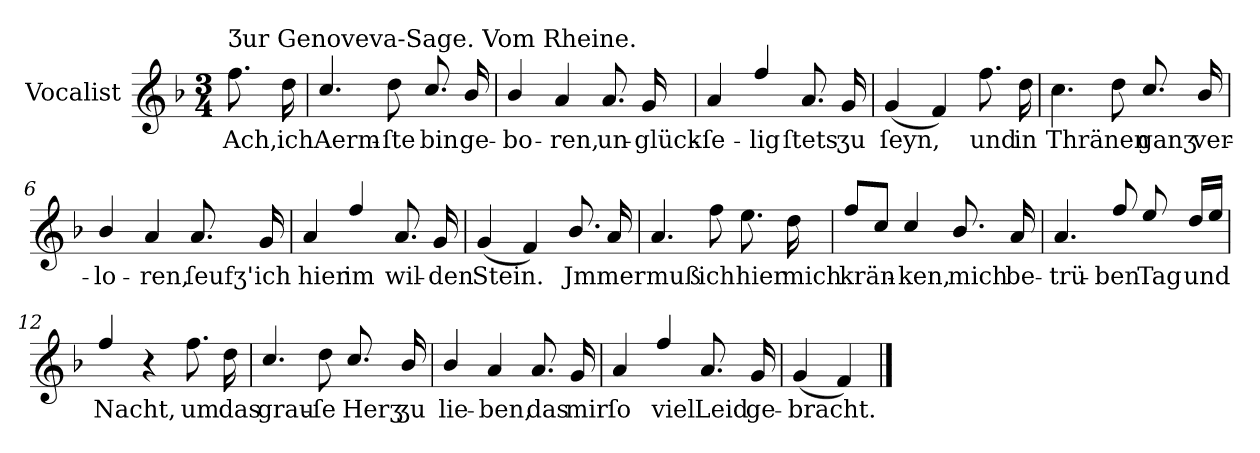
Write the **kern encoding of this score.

**kern	**text
*part1	*part1
*staff1	*staff1
*I"Vocalist	*
*k[b-]	*
*F:	*
*M3/4	*
=	=
!LO:TX:a:t=Ʒur Genoveva-Sage. Vom Rheine.	!
8.ff	Ach,
16dd	ich
=1	=1
4.cc/	Aerm-
8dd	-ſte
8.cc/	bin
16b-/	ge-
=2	=2
4b-/	-bo-
4a	-ren,
8.a	un-
16g	-glück-
=3	=3
4a	-ſe-
4ff/	-lig
8.a	ſtets
16g	ʒu
=4	=4
(4g	ſeyn,
4f)	.
8.ff	und
16dd	in
=5	=5
4.cc	Thränen
8dd	.
8.cc/	ganʒ
16b-/	ver-
=6	=6
4b-/	-lo-
4a	-ren,
8.a	ſeufʒ'
16g	ich
=7	=7
4a	hier
4ff/	im
8.a	wil-
16g	-den
=8	=8
(4g	Stein.
4f)	.
8.b-/	Jmmer
16a	.
=9	=9
4.a	muß
8ff	ich
8.ee	hier
16dd	mich
=10	=10
8ff/L	krän-
8ccJ	.
4cc/	-ken,
8.b-/	mich
16a	be-
=11	=11
4.a	-trü-
8ff/	-ben
8ee/	Tag
16dd/LL	und
16eeJJ	.
=12	=12
4ff/	Nacht,
4r	.
8.ff	um
16dd	das
=13	=13
4.cc/	grau-
8dd	-ſe
8.cc/	Herʒ
16b-/	ʒu
=14	=14
4b-/	lie-
4a	-ben,
8.a	das
16g	mir
=15	=15
4a	ſo
4ff/	viel
8.a	Leid
16g	ge-
=16	=16
(4g	-bracht.
4f)	.
==	==
*-	*-
